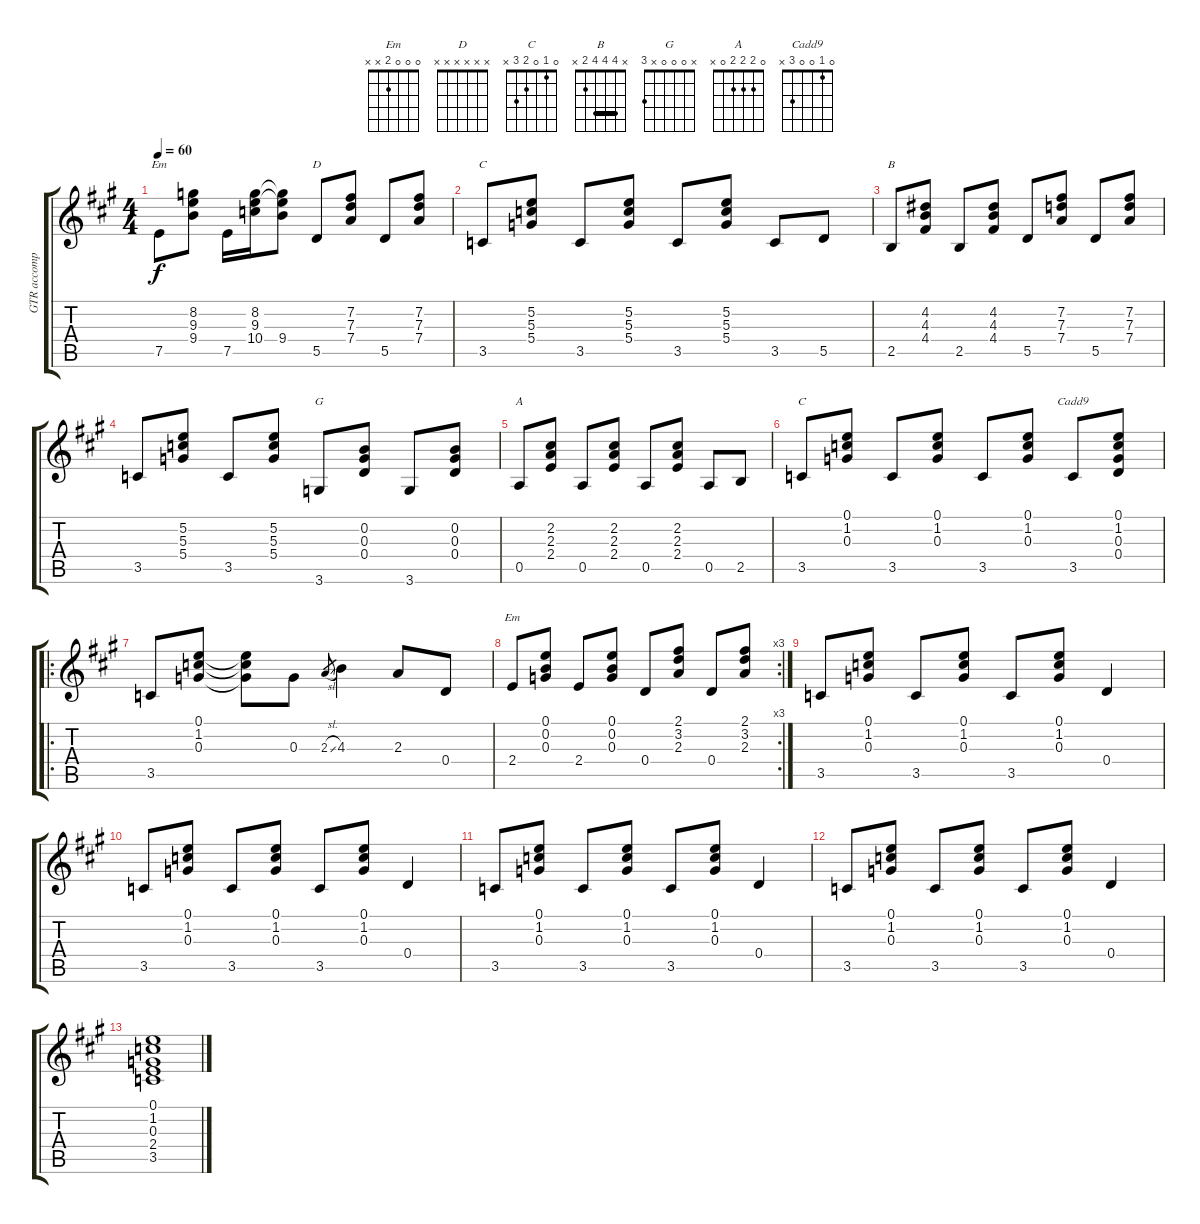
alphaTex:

\track ("GTR accomp" "GTR accomp") {instrument acousticguitarnylon}
\staff {score tabs}
\tuning (E4 B3 G3 D3 A2 E2) {hide}
\chord ("Em" x x x x x x)
\chord ("D" x x x x x x)
\chord ("C" x x x x x x)
\chord ("B" x 4 4 4 2 x) {barre 4}
\chord ("G" x 0 0 0 x 3)
\chord ("A" 0 2 2 2 0 x)
\chord ("C" 0 1 0 2 3 x)
\chord ("Cadd9" 0 1 0 0 3 x)
\chord ("Em" 0 0 0 2 x x)
\ts (4 4)
\tempo 60
\clef g2
\ks a
7.5.8{ch "Em" dy f} (8.2 9.3 9.4).8 7.5.16 (8.2 9.3 10.4).16 (8.2{t} 9.3{t} 9.4).8 5.5.8{ch "D"} (7.2 7.3 7.4).8 5.5.8 (7.2 7.3 7.4).8 |
3.5.8{ch "C"} (5.2 5.3 5.4).8 3.5.8 (5.2 5.3 5.4).8 3.5.8 (5.2 5.3 5.4).8 3.5.8 5.5.8 |
2.5.8{ch "B"} (4.2 4.3 4.4).8 2.5.8 (4.2 4.3 4.4).8 5.5.8 (7.2 7.3 7.4).8 5.5.8 (7.2 7.3 7.4).8 |
3.5.8 (5.2 5.3 5.4).8 3.5.8 (5.2 5.3 5.4).8 3.6.8{ch "G"} (0.2 0.3 0.4).8 3.6.8 (0.2 0.3 0.4).8 |
0.5.8{ch "A"} (2.2 2.3 2.4).8 0.5.8 (2.2 2.3 2.4).8 0.5.8 (2.2 2.3 2.4).8 0.5.8 2.5.8 |
3.5.8{ch "C"} (0.1 1.2 0.3).8 3.5.8 (0.1 1.2 0.3).8 3.5.8 (0.1 1.2 0.3).8 3.5.8{ch "Cadd9"} (0.1 1.2 0.3 0.4).8 |
\ro
3.5.8 (0.1 1.2 0.3).8 (0.1{t} 1.2{t} 0.3{t}).8 0.3.8 2.3{sl}.8{gr} 4.3.4 2.3.8 0.4.8 |
\rc 3
2.4.8{ch "Em"} (0.1 0.2 0.3).8 2.4.8 (0.1 0.2 0.3).8 0.4.8 (2.1 3.2 2.3).8 0.4.8 (2.1 3.2 2.3).8 |
3.5.8 (0.1 1.2 0.3).8 3.5.8 (0.1 1.2 0.3).8 3.5.8 (0.1 1.2 0.3).8 0.4.4 |
3.5.8 (0.1 1.2 0.3).8 3.5.8 (0.1 1.2 0.3).8 3.5.8 (0.1 1.2 0.3).8 0.4.4 |
3.5.8 (0.1 1.2 0.3).8 3.5.8 (0.1 1.2 0.3).8 3.5.8 (0.1 1.2 0.3).8 0.4.4 |
3.5.8 (0.1 1.2 0.3).8 3.5.8 (0.1 1.2 0.3).8 3.5.8 (0.1 1.2 0.3).8 0.4.4 |
(0.1 1.2 0.3 2.4 3.5).1
